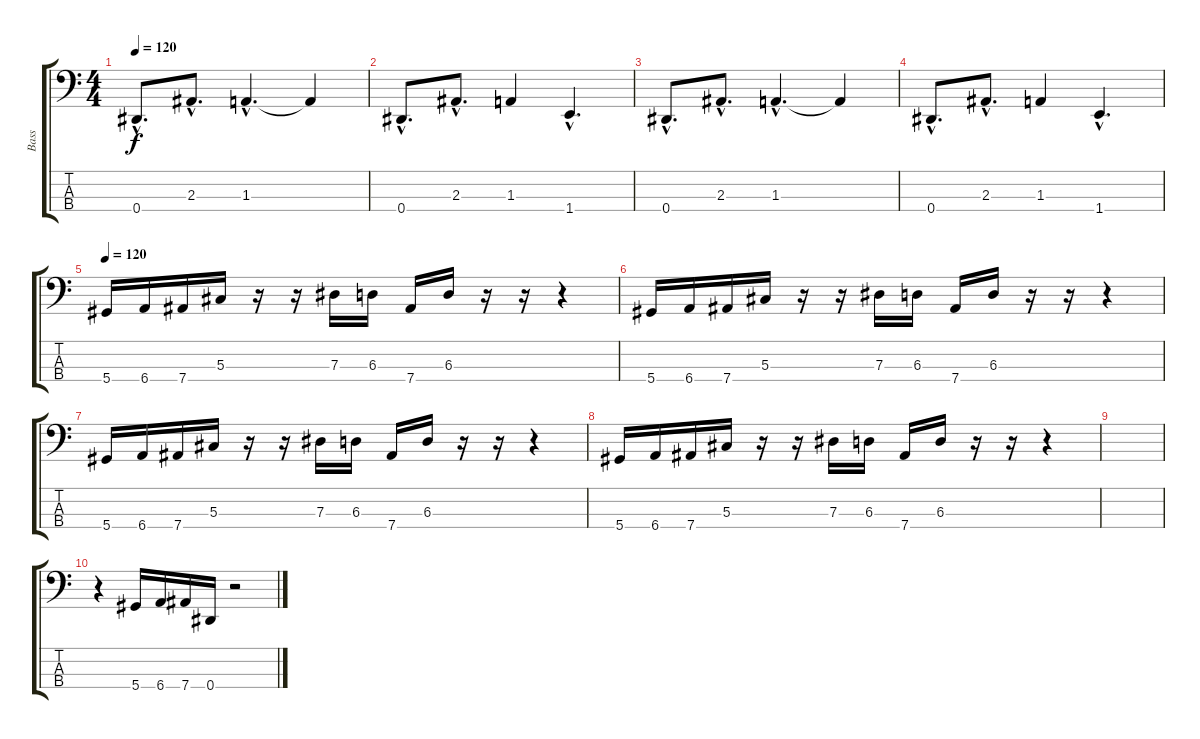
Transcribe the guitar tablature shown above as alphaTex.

\track ("Bass" "Bass") {instrument electricbasspick}
\staff {score tabs}
\tuning (Gb2 Db2 Ab1 Eb1) {hide}
\ts (4 4)
\tempo 120
\clef f4
\ks c
0.4{hac}.8{d dy f} 2.3{hac}.8{d} 1.3{hac}.4{d} 1.3{t}.4 |
0.4{hac}.8{d} 2.3{hac}.8{d} 1.3.4 1.4{hac}.4{d} |
0.4{hac}.8{d} 2.3{hac}.8{d} 1.3{hac}.4{d} 1.3{t}.4 |
0.4{hac}.8{d} 2.3{hac}.8{d} 1.3.4 1.4{hac}.4{d} |
\tempo 120
5.4.16 6.4.16 7.4.16 5.3.16 r.16 r.16 7.3.16 6.3.16 7.4.16 6.3.16 r.16 r.16 r.4 |
5.4.16 6.4.16 7.4.16 5.3.16 r.16 r.16 7.3.16 6.3.16 7.4.16 6.3.16 r.16 r.16 r.4 |
5.4.16 6.4.16 7.4.16 5.3.16 r.16 r.16 7.3.16 6.3.16 7.4.16 6.3.16 r.16 r.16 r.4 |
5.4.16 6.4.16 7.4.16 5.3.16 r.16 r.16 7.3.16 6.3.16 7.4.16 6.3.16 r.16 r.16 r.4 |
|
r.4 5.4.16 6.4.16 7.4.16 0.4.16 r.2
